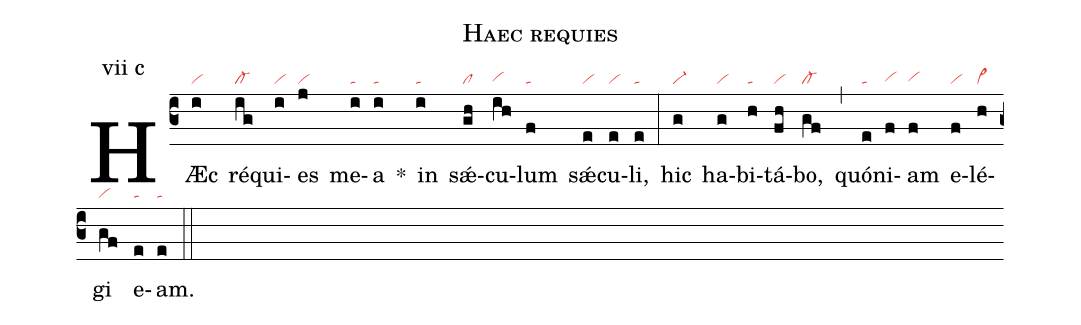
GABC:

name:Haec requies;
mode:7;
office-part: Officium Lectionis Ant 3;
annotation: vii c;
nabc-lines: 1;
%%
(c3)
HÆc(i|vi) ré(ig|cl-)qui(i|vi)es(j|vi) me(i|ta)a(i|ta) *()
in(i|ta) sǽ(gh|cl)cu(ih|vihg)lum(f|ta) sǽ(e|vi)cu(e|vi)li,(e|ta) (:)
hic(g|vi-) ha(g|vi)bi(h|ta)tá(fh|vi)bo,(gf|cl-) (,)
quó(e|ta)ni(f|vihg)am(f|vihg) e(f|vi)lé(h|vi>)gi(gf|vi) e(e|ta)am.(e|ta) (::)
